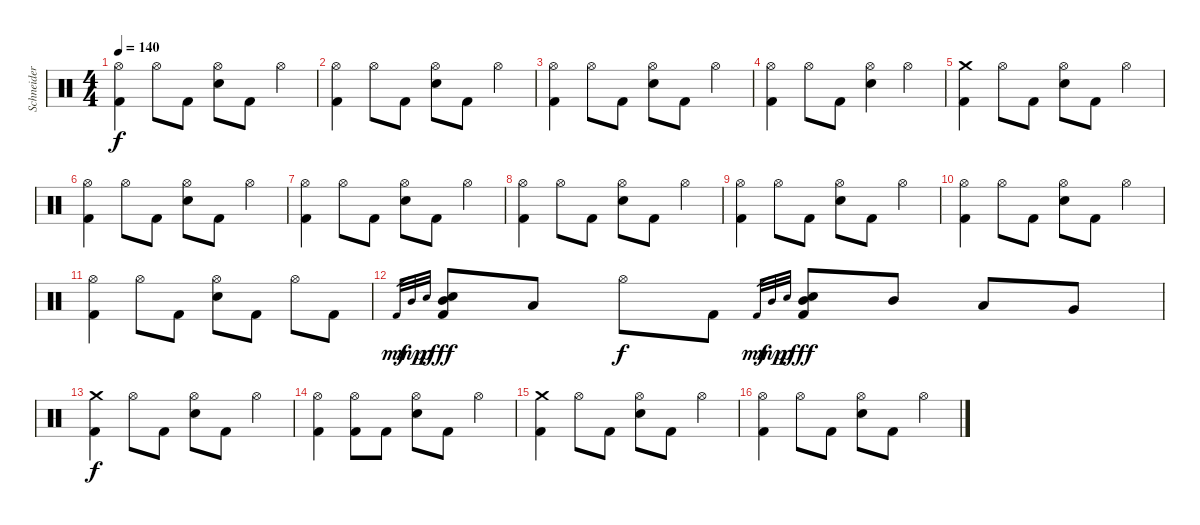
\track ("Schneider" "Schneider") {instrument percussion}
\staff {score}
\articulation defaults
\ts (4 4)
\tempo 140
\clef neutral
\ks c
("Kick (hit) 2" "Hi-Hat (open)").4{dy f} "Hi-Hat (open)".8 "Kick (hit) 2".8 ("Hi-Hat (open)" "Snare (hit) 2").8 "Kick (hit) 2".8 "Hi-Hat (open)".4 |
("Kick (hit) 2" "Hi-Hat (open)").4 "Hi-Hat (open)".8 "Kick (hit) 2".8 ("Hi-Hat (open)" "Snare (hit) 2").8 "Kick (hit) 2".8 "Hi-Hat (open)".4 |
("Kick (hit) 2" "Hi-Hat (open)").4 "Hi-Hat (open)".8 "Kick (hit) 2".8 ("Hi-Hat (open)" "Snare (hit) 2").8 "Kick (hit) 2".8 "Hi-Hat (open)".4 |
("Kick (hit) 2" "Hi-Hat (open)").4 "Hi-Hat (open)".8 "Kick (hit) 2".8 ("Hi-Hat (open)" "Snare (hit) 2").4 "Hi-Hat (open)".4 |
("Kick (hit) 2" "Crash medium (hit)").4 "Hi-Hat (open)".8 "Kick (hit) 2".8 ("Hi-Hat (open)" "Snare (hit) 2").8 "Kick (hit) 2".8 "Hi-Hat (open)".4 |
("Kick (hit) 2" "Hi-Hat (open)").4 "Hi-Hat (open)".8 "Kick (hit) 2".8 ("Hi-Hat (open)" "Snare (hit) 2").8 "Kick (hit) 2".8 "Hi-Hat (open)".4 |
("Kick (hit) 2" "Hi-Hat (open)").4 "Hi-Hat (open)".8 "Kick (hit) 2".8 ("Hi-Hat (open)" "Snare (hit) 2").8 "Kick (hit) 2".8 "Hi-Hat (open)".4 |
("Kick (hit) 2" "Hi-Hat (open)").4 "Hi-Hat (open)".8 "Kick (hit) 2".8 ("Hi-Hat (open)" "Snare (hit) 2").8 "Kick (hit) 2".8 "Hi-Hat (open)".4 |
("Kick (hit) 2" "Hi-Hat (open)").4 "Hi-Hat (open)".8 "Kick (hit) 2".8 ("Hi-Hat (open)" "Snare (hit) 2").8 "Kick (hit) 2".8 "Hi-Hat (open)".4 |
("Kick (hit) 2" "Hi-Hat (open)").4 "Hi-Hat (open)".8 "Kick (hit) 2".8 ("Hi-Hat (open)" "Snare (hit) 2").8 "Kick (hit) 2".8 "Hi-Hat (open)".4 |
("Kick (hit) 2" "Hi-Hat (open)").4 "Hi-Hat (open)".8 "Kick (hit) 2".8 ("Hi-Hat (open)" "Snare (hit) 2").8 "Kick (hit) 2".8 "Hi-Hat (open)".8 "Kick (hit) 2".8 |
"Kick (hit) 2".32{gr dy mf} "Mid Tom (hit)".32{gr dy mp} "Snare (hit) 2".32{gr dy p} ("Kick (hit) 2" "Mid Tom (hit)" "Snare (hit) 2").8{dy fff} "Low Tom (hit)".8 "Hi-Hat (open)".8{dy f} "Kick (hit) 2".8 "Kick (hit) 2".32{gr dy mf} "Mid Tom (hit)".32{gr dy mp} "Snare (hit) 2".32{gr dy p} ("Kick (hit) 2" "Mid Tom (hit)" "Snare (hit) 2").8{dy fff} "Mid Tom (hit)".8 "Low Tom (hit)".8 "Very Low Tom (hit)".8 |
("Kick (hit) 2" "Crash medium (hit)").4{dy f} "Hi-Hat (open)".8 "Kick (hit) 2".8 ("Hi-Hat (open)" "Snare (hit) 2").8 "Kick (hit) 2".8 "Hi-Hat (open)".4 |
("Kick (hit) 2" "Hi-Hat (open)").4 ("Kick (hit) 2" "Hi-Hat (open)").8 "Kick (hit) 2".8 ("Hi-Hat (open)" "Snare (hit) 2").8 "Kick (hit) 2".8 "Hi-Hat (open)".4 |
("Kick (hit) 2" "Crash medium (hit)").4 "Hi-Hat (open)".8 "Kick (hit) 2".8 ("Hi-Hat (open)" "Snare (hit) 2").8 "Kick (hit) 2".8 "Hi-Hat (open)".4 |
("Kick (hit) 2" "Hi-Hat (open)").4 "Hi-Hat (open)".8 "Kick (hit) 2".8 ("Hi-Hat (open)" "Snare (hit) 2").8 "Kick (hit) 2".8 "Hi-Hat (open)".4
